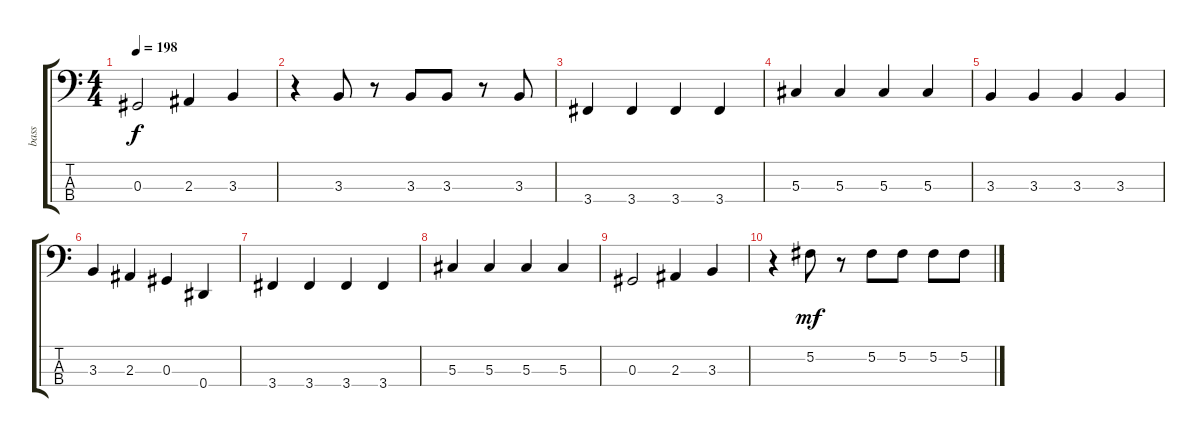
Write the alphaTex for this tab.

\track ("bass" "bass") {instrument electricbasspick}
\staff {score tabs}
\tuning (Gb2 Db2 Ab1 Eb1) {hide}
\ts (4 4)
\tempo 198
\clef f4
\ks c
0.3.2{dy f} 2.3.4 3.3.4 |
r.4 3.3.8 r.8 3.3.8 3.3.8 r.8 3.3.8 |
3.4.4 3.4.4 3.4.4 3.4.4 |
5.3.4 5.3.4 5.3.4 5.3.4 |
3.3.4 3.3.4 3.3.4 3.3.4 |
3.3.4 2.3.4 0.3.4 0.4.4 |
3.4.4 3.4.4 3.4.4 3.4.4 |
5.3.4 5.3.4 5.3.4 5.3.4 |
0.3.2 2.3.4 3.3.4 |
r.4 5.2.8{dy mf} r.8 5.2.8 5.2.8 5.2.8 5.2.8
